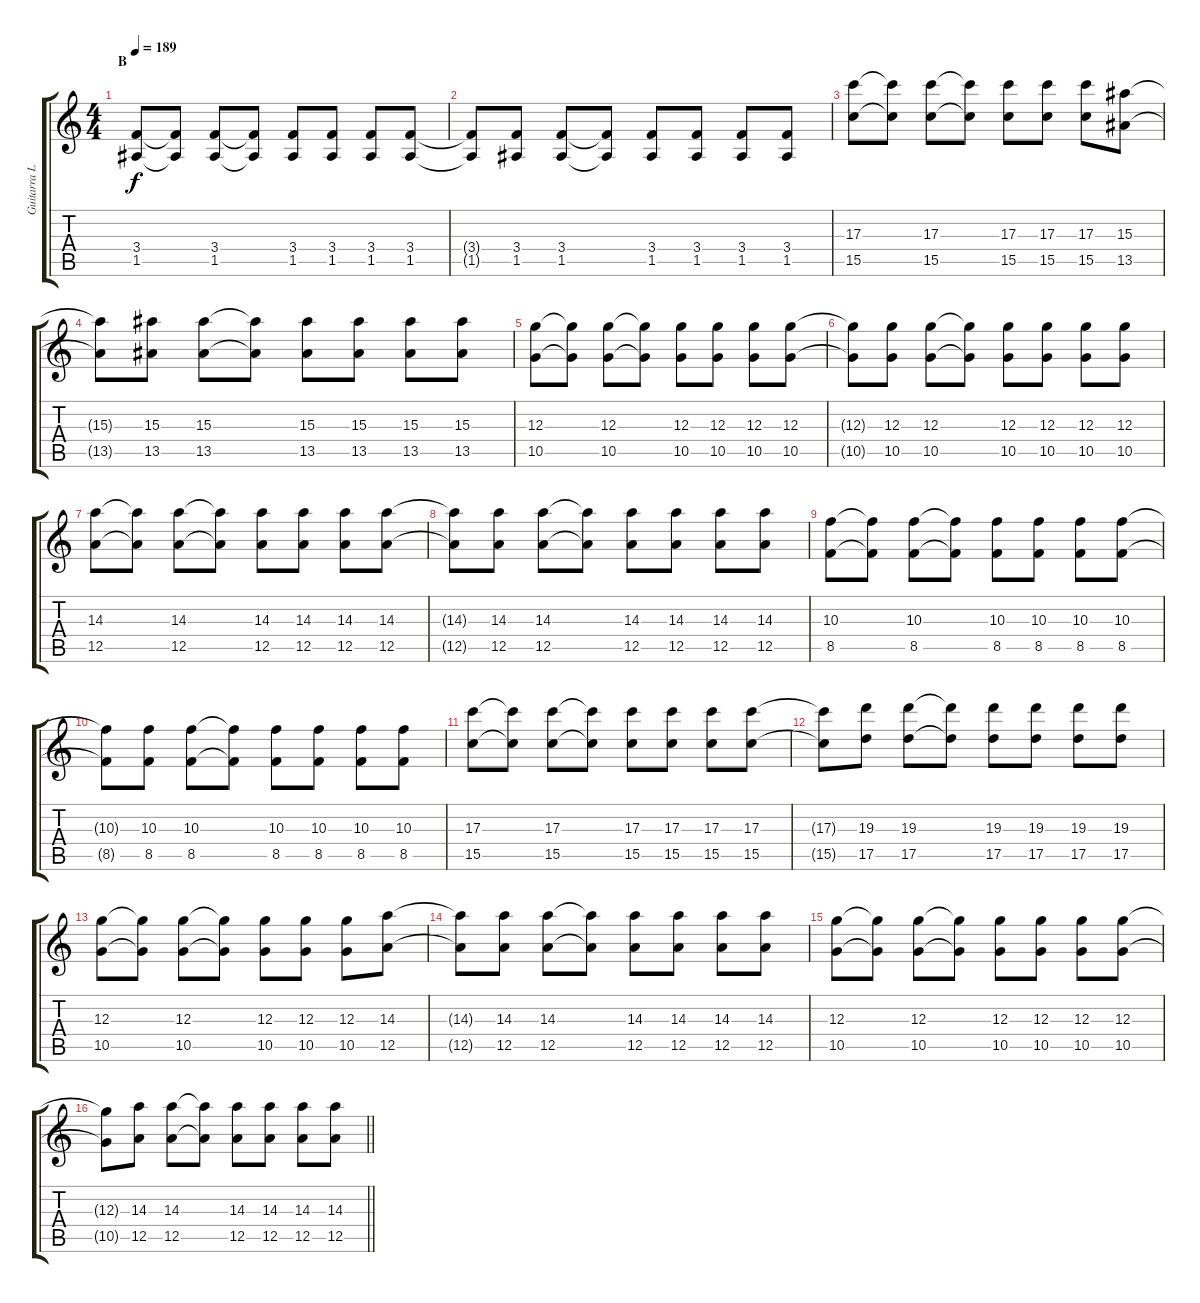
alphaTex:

\track ("Guitarra L1" "Guitarra L") {instrument overdrivenguitar}
\staff {score tabs}
\tuning (E4 B3 G3 D3 A2 D2) {hide}
\ts (4 4)
\section ("" "B")
\tempo 189
\clef g2
\ks c
(3.4 1.5).8{dy f} (3.4{t} 1.5{t}).8 (3.4 1.5).8 (3.4{t} 1.5{t}).8 (3.4 1.5).8 (3.4 1.5).8 (3.4 1.5).8 (3.4 1.5).8 |
(3.4{t} 1.5{t}).8 (3.4 1.5).8 (3.4 1.5).8 (3.4{t} 1.5{t}).8 (3.4 1.5).8 (3.4 1.5).8 (3.4 1.5).8 (3.4 1.5).8 |
(17.3 15.5).8 (17.3{t} 15.5{t}).8 (17.3 15.5).8 (17.3{t} 15.5{t}).8 (17.3 15.5).8 (17.3 15.5).8 (17.3 15.5).8 (15.3 13.5).8 |
(15.3{t} 13.5{t}).8 (15.3 13.5).8 (15.3 13.5).8 (15.3{t} 13.5{t}).8 (15.3 13.5).8 (15.3 13.5).8 (15.3 13.5).8 (15.3 13.5).8 |
(12.3 10.5).8 (12.3{t} 10.5{t}).8 (12.3 10.5).8 (12.3{t} 10.5{t}).8 (12.3 10.5).8 (12.3 10.5).8 (12.3 10.5).8 (12.3 10.5).8 |
(12.3{t} 10.5{t}).8 (12.3 10.5).8 (12.3 10.5).8 (12.3{t} 10.5{t}).8 (12.3 10.5).8 (12.3 10.5).8 (12.3 10.5).8 (12.3 10.5).8 |
(14.3 12.5).8 (14.3{t} 12.5{t}).8 (14.3 12.5).8 (14.3{t} 12.5{t}).8 (14.3 12.5).8 (14.3 12.5).8 (14.3 12.5).8 (14.3 12.5).8 |
(14.3{t} 12.5{t}).8 (14.3 12.5).8 (14.3 12.5).8 (14.3{t} 12.5{t}).8 (14.3 12.5).8 (14.3 12.5).8 (14.3 12.5).8 (14.3 12.5).8 |
(10.3 8.5).8 (10.3{t} 8.5{t}).8 (10.3 8.5).8 (10.3{t} 8.5{t}).8 (10.3 8.5).8 (10.3 8.5).8 (10.3 8.5).8 (10.3 8.5).8 |
(10.3{t} 8.5{t}).8 (10.3 8.5).8 (10.3 8.5).8 (10.3{t} 8.5{t}).8 (10.3 8.5).8 (10.3 8.5).8 (10.3 8.5).8 (10.3 8.5).8 |
(17.3 15.5).8 (17.3{t} 15.5{t}).8 (17.3 15.5).8 (17.3{t} 15.5{t}).8 (17.3 15.5).8 (17.3 15.5).8 (17.3 15.5).8 (17.3 15.5).8 |
(17.3{t} 15.5{t}).8 (19.3 17.5).8 (19.3 17.5).8 (19.3{t} 17.5{t}).8 (19.3 17.5).8 (19.3 17.5).8 (19.3 17.5).8 (19.3 17.5).8 |
(12.3 10.5).8 (12.3{t} 10.5{t}).8 (12.3 10.5).8 (12.3{t} 10.5{t}).8 (12.3 10.5).8 (12.3 10.5).8 (12.3 10.5).8 (14.3 12.5).8 |
(14.3{t} 12.5{t}).8 (14.3 12.5).8 (14.3 12.5).8 (14.3{t} 12.5{t}).8 (14.3 12.5).8 (14.3 12.5).8 (14.3 12.5).8 (14.3 12.5).8 |
(12.3 10.5).8 (12.3{t} 10.5{t}).8 (12.3 10.5).8 (12.3{t} 10.5{t}).8 (12.3 10.5).8 (12.3 10.5).8 (12.3 10.5).8 (12.3 10.5).8 |
\barLineRight lightlight
(12.3{t} 10.5{t}).8 (14.3 12.5).8 (14.3 12.5).8 (14.3{t} 12.5{t}).8 (14.3 12.5).8 (14.3 12.5).8 (14.3 12.5).8 (14.3 12.5).8
